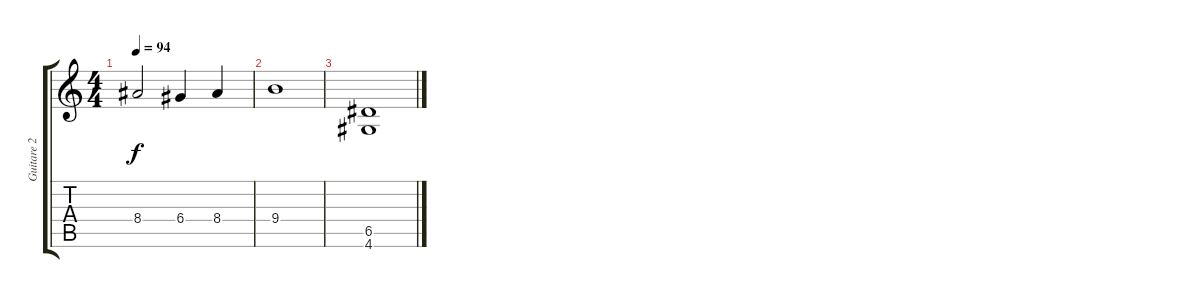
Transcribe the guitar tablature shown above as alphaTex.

\track ("Guitare 2" "Guitare 2") {instrument distortionguitar}
\staff {score tabs}
\tuning (E4 B3 G3 D3 A2 E2) {hide}
\ts (4 4)
\tempo 94
\clef g2
\ks c
8.4.2{dy f} 6.4.4 8.4.4 |
9.4.1 |
(6.5 4.6).1
